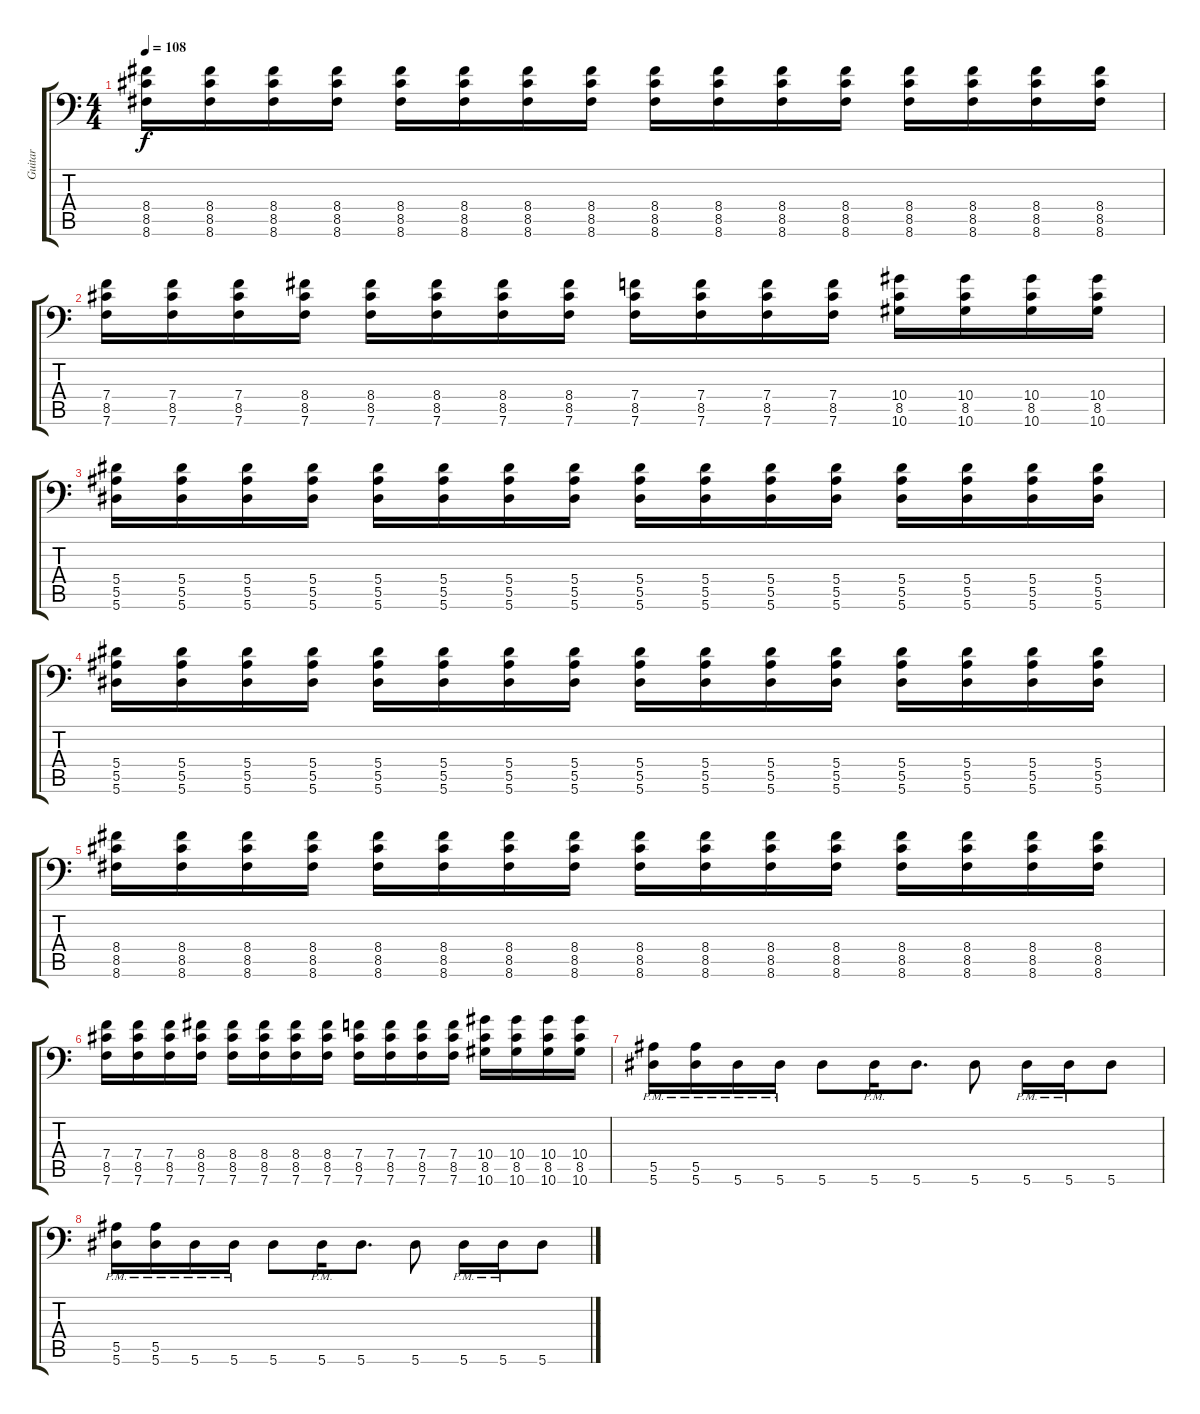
\track ("Guitar" "Guitar") {instrument distortionguitar}
\staff {score tabs}
\tuning (C4 G3 Eb3 Bb2 F2 Bb1) {hide}
\ts (4 4)
\tempo 108
\clef f4
\ks c
(8.4 8.5 8.6).16{dy f} (8.4 8.5 8.6).16 (8.4 8.5 8.6).16 (8.4 8.5 8.6).16 (8.4 8.5 8.6).16 (8.4 8.5 8.6).16 (8.4 8.5 8.6).16 (8.4 8.5 8.6).16 (8.4 8.5 8.6).16 (8.4 8.5 8.6).16 (8.4 8.5 8.6).16 (8.4 8.5 8.6).16 (8.4 8.5 8.6).16 (8.4 8.5 8.6).16 (8.4 8.5 8.6).16 (8.4 8.5 8.6).16 |
(7.4 8.5 7.6).16 (7.4 8.5 7.6).16 (7.4 8.5 7.6).16 (8.4 8.5 7.6).16 (8.4 8.5 7.6).16 (8.4 8.5 7.6).16 (8.4 8.5 7.6).16 (8.4 8.5 7.6).16 (7.4 8.5 7.6).16 (7.4 8.5 7.6).16 (7.4 8.5 7.6).16 (7.4 8.5 7.6).16 (10.4 8.5 10.6).16 (10.4 8.5 10.6).16 (10.4 8.5 10.6).16 (10.4 8.5 10.6).16 |
(5.4 5.5 5.6).16 (5.4 5.5 5.6).16 (5.4 5.5 5.6).16 (5.4 5.5 5.6).16 (5.4 5.5 5.6).16 (5.4 5.5 5.6).16 (5.4 5.5 5.6).16 (5.4 5.5 5.6).16 (5.4 5.5 5.6).16 (5.4 5.5 5.6).16 (5.4 5.5 5.6).16 (5.4 5.5 5.6).16 (5.4 5.5 5.6).16 (5.4 5.5 5.6).16 (5.4 5.5 5.6).16 (5.4 5.5 5.6).16 |
(5.4 5.5 5.6).16 (5.4 5.5 5.6).16 (5.4 5.5 5.6).16 (5.4 5.5 5.6).16 (5.4 5.5 5.6).16 (5.4 5.5 5.6).16 (5.4 5.5 5.6).16 (5.4 5.5 5.6).16 (5.4 5.5 5.6).16 (5.4 5.5 5.6).16 (5.4 5.5 5.6).16 (5.4 5.5 5.6).16 (5.4 5.5 5.6).16 (5.4 5.5 5.6).16 (5.4 5.5 5.6).16 (5.4 5.5 5.6).16 |
(8.4 8.5 8.6).16 (8.4 8.5 8.6).16 (8.4 8.5 8.6).16 (8.4 8.5 8.6).16 (8.4 8.5 8.6).16 (8.4 8.5 8.6).16 (8.4 8.5 8.6).16 (8.4 8.5 8.6).16 (8.4 8.5 8.6).16 (8.4 8.5 8.6).16 (8.4 8.5 8.6).16 (8.4 8.5 8.6).16 (8.4 8.5 8.6).16 (8.4 8.5 8.6).16 (8.4 8.5 8.6).16 (8.4 8.5 8.6).16 |
(7.4 8.5 7.6).16 (7.4 8.5 7.6).16 (7.4 8.5 7.6).16 (8.4 8.5 7.6).16 (8.4 8.5 7.6).16 (8.4 8.5 7.6).16 (8.4 8.5 7.6).16 (8.4 8.5 7.6).16 (7.4 8.5 7.6).16 (7.4 8.5 7.6).16 (7.4 8.5 7.6).16 (7.4 8.5 7.6).16 (10.4 8.5 10.6).16 (10.4 8.5 10.6).16 (10.4 8.5 10.6).16 (10.4 8.5 10.6).16 |
(5.5{pm} 5.6).16 (5.5{pm} 5.6{pm}).16 5.6{pm}.16 5.6{pm}.16 5.6.8 5.6{pm}.16 5.6.8{d} 5.6.8 5.6{pm}.16 5.6{pm}.16 5.6.8 |
(5.5{pm} 5.6).16 (5.5{pm} 5.6{pm}).16 5.6{pm}.16 5.6{pm}.16 5.6.8 5.6{pm}.16 5.6.8{d} 5.6.8 5.6{pm}.16 5.6{pm}.16 5.6.8
